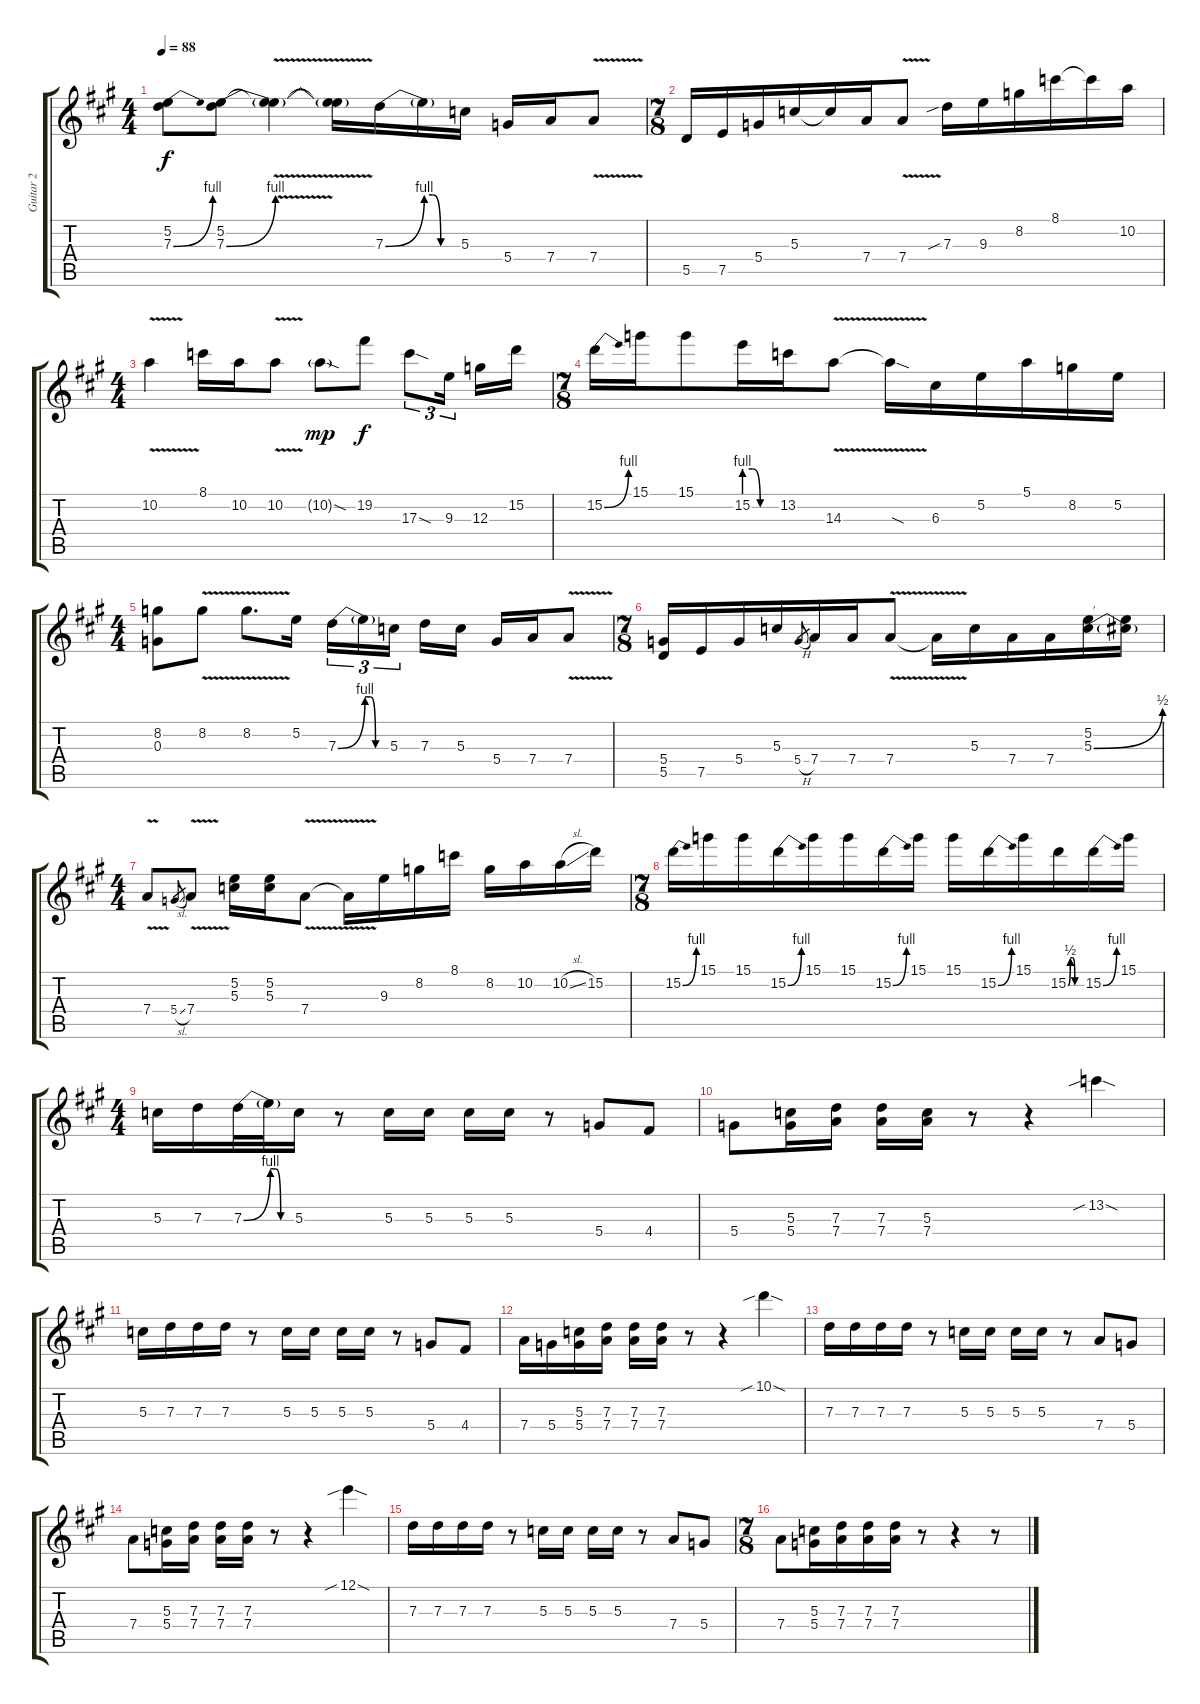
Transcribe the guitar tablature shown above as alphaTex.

\track ("Guitar 2" "Guitar 2") {instrument distortionguitar}
\staff {score tabs}
\tuning (E4 B3 G3 D3 A2 E2) {hide}
\ts (4 4)
\tempo 88
\clef g2
\ks a
(5.2 7.3{be (bend 0 0 60 4)}).8{dy f} (5.2 7.3{be (bend 0 0 60 4)}).8 (5.2{v t} 7.3{v t}).4 (5.2{t} 7.3{t}).16 7.3{be (bend 0 0 60 4)}.16 7.3{be (custom 0 4 15 4 30 0 60 0) t}.16 5.3.16 5.4.16 7.4.16 7.4{v}.8 |
\ts (7 8)
5.5.16 7.5.16 5.4.16 5.3.16 5.3{t}.16 7.4.16 7.4{v}.8 7.3{sib}.16 9.3.16 8.2.16 8.1.16 8.1{t}.16 10.2.16 |
\ts (4 4)
10.2{v}.4 8.1.16 10.2.16 10.2{v}.8 10.2{sod g}.8{dy mp} 19.2.8{dy f} 17.3{sod}.8{tu (3 2)} 9.3.16{tu (3 2) beam splitsecondary} 12.3.16 15.2.16 |
\ts (7 8)
15.2{be (bend 0 0 60 4)}.16 15.1.16 15.1.8 15.2{be (custom 0 4 15 4 30 0 60 0)}.16 13.2.16 14.3{v}.8 14.3{sod t}.16 6.3.16 5.2.16 5.1.16 8.2.16 5.2.16 |
\ts (4 4)
(8.2 0.3).8 8.2{v}.8 8.2{v}.8{d} 5.2.16 7.3{be (bend 0 0 60 4)}.16{tu (3 2)} 7.3{be (custom 0 4 15 4 30 0 60 0) t}.16{tu (3 2)} 5.3.16{tu (3 2) beam splitsecondary} 7.3.16 5.3.16 5.4.16 7.4.16 7.4{v}.8 |
\ts (7 8)
(5.4 5.5).16 7.5.16 5.4.16 5.3.16 5.4{h}.8{gr} 7.4.16 7.4.16 7.4{v}.8 7.4{t}.16 5.3.16 7.4.16 7.4.16 (5.2 5.3{be (bend 0 0 60 2)}).16 (5.2{t} 5.3{t}).16 |
\ts (4 4)
7.4{v}.8 5.4{sl}.8{gr} 7.4{v}.8 (5.2 5.3).16 (5.2 5.3).16 7.4{v}.8 7.4{t}.16 9.3.16 8.2.16 8.1.16 8.2.16 10.2.16 10.2{sl}.16 15.2.16 |
\ts (7 8)
15.2{be (bend 0 0 60 4)}.16 15.1.16 15.1.16 15.2{be (bend 0 0 60 4)}.16 15.1.16 15.1.16 15.2{be (bend 0 0 60 4)}.16 15.1.16 15.1.16 15.2{be (bend 0 0 60 4)}.16 15.1.16 15.2{be (custom 0 0 10 2 20 2 30 0 60 0)}.16 15.2{be (bend 0 0 60 4)}.16 15.1.16 |
\ts (4 4)
5.3.16 7.3.16 7.3{be (bend 0 0 60 4)}.32 7.3{be (custom 0 4 15 4 30 0 60 0) t}.32 5.3.16 r.8 5.3.16 5.3.16 5.3.16 5.3.16 r.8 5.4.8 4.4.8 |
5.4.8 (5.3 5.4).16 (7.3 7.4).16 (7.3 7.4).16 (5.3 7.4).16 r.8 r.4 13.2{sib sod}.4 |
5.3.16 7.3.16 7.3.16 7.3.16 r.8 5.3.16 5.3.16 5.3.16 5.3.16 r.8 5.4.8 4.4.8 |
7.4.16 5.4.16 (5.3 5.4).16 (7.3 7.4).16 (7.3 7.4).16 (7.3 7.4).16 r.8 r.4 10.1{sib sod}.4 |
7.3.16 7.3.16 7.3.16 7.3.16 r.8 5.3.16 5.3.16 5.3.16 5.3.16 r.8 7.4.8 5.4.8 |
7.4.8 (5.3 5.4).16 (7.3 7.4).16 (7.3 7.4).16 (7.3 7.4).16 r.8 r.4 12.1{sib sod}.4 |
7.3.16 7.3.16 7.3.16 7.3.16 r.8 5.3.16 5.3.16 5.3.16 5.3.16 r.8 7.4.8 5.4.8 |
\ts (7 8)
7.4.8 (5.3 5.4).16 (7.3 7.4).16 (7.3 7.4).16 (7.3 7.4).16 r.8 r.4 r.8
